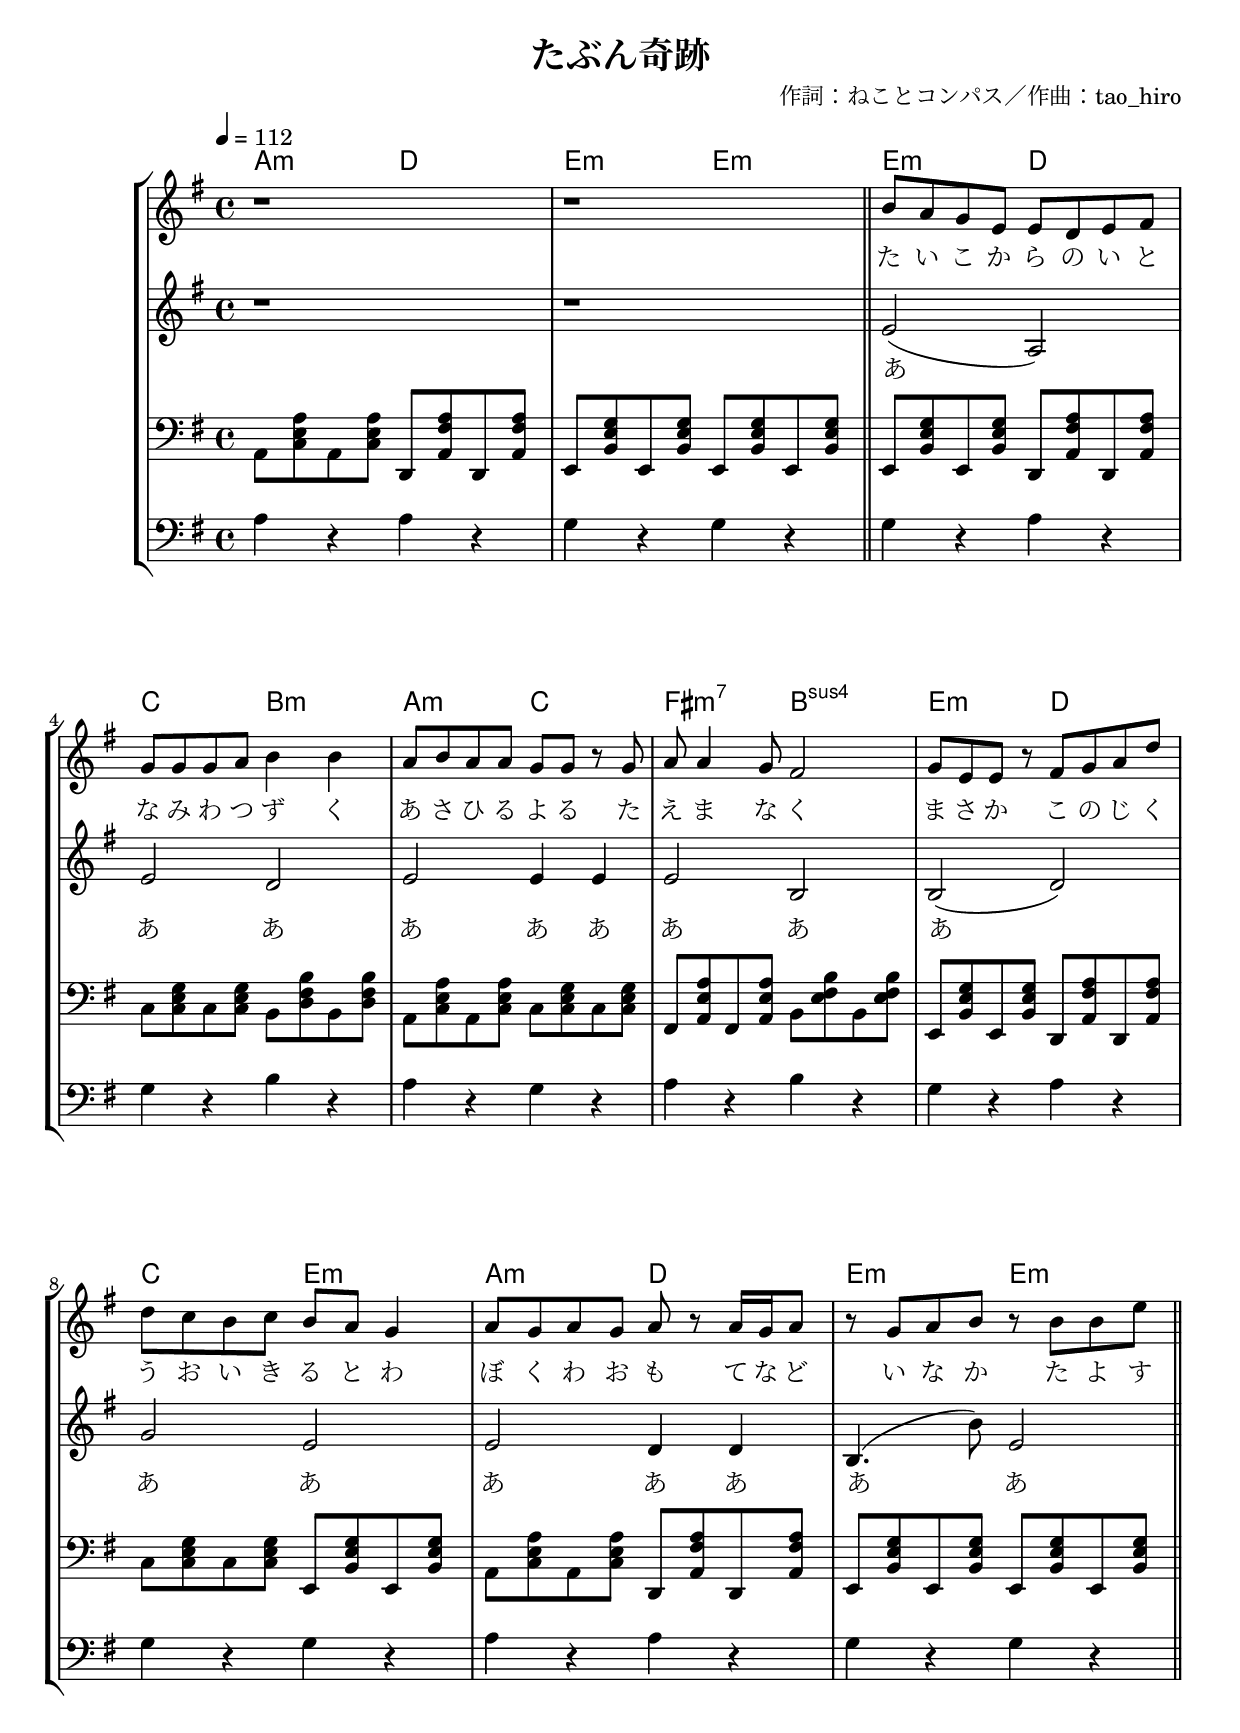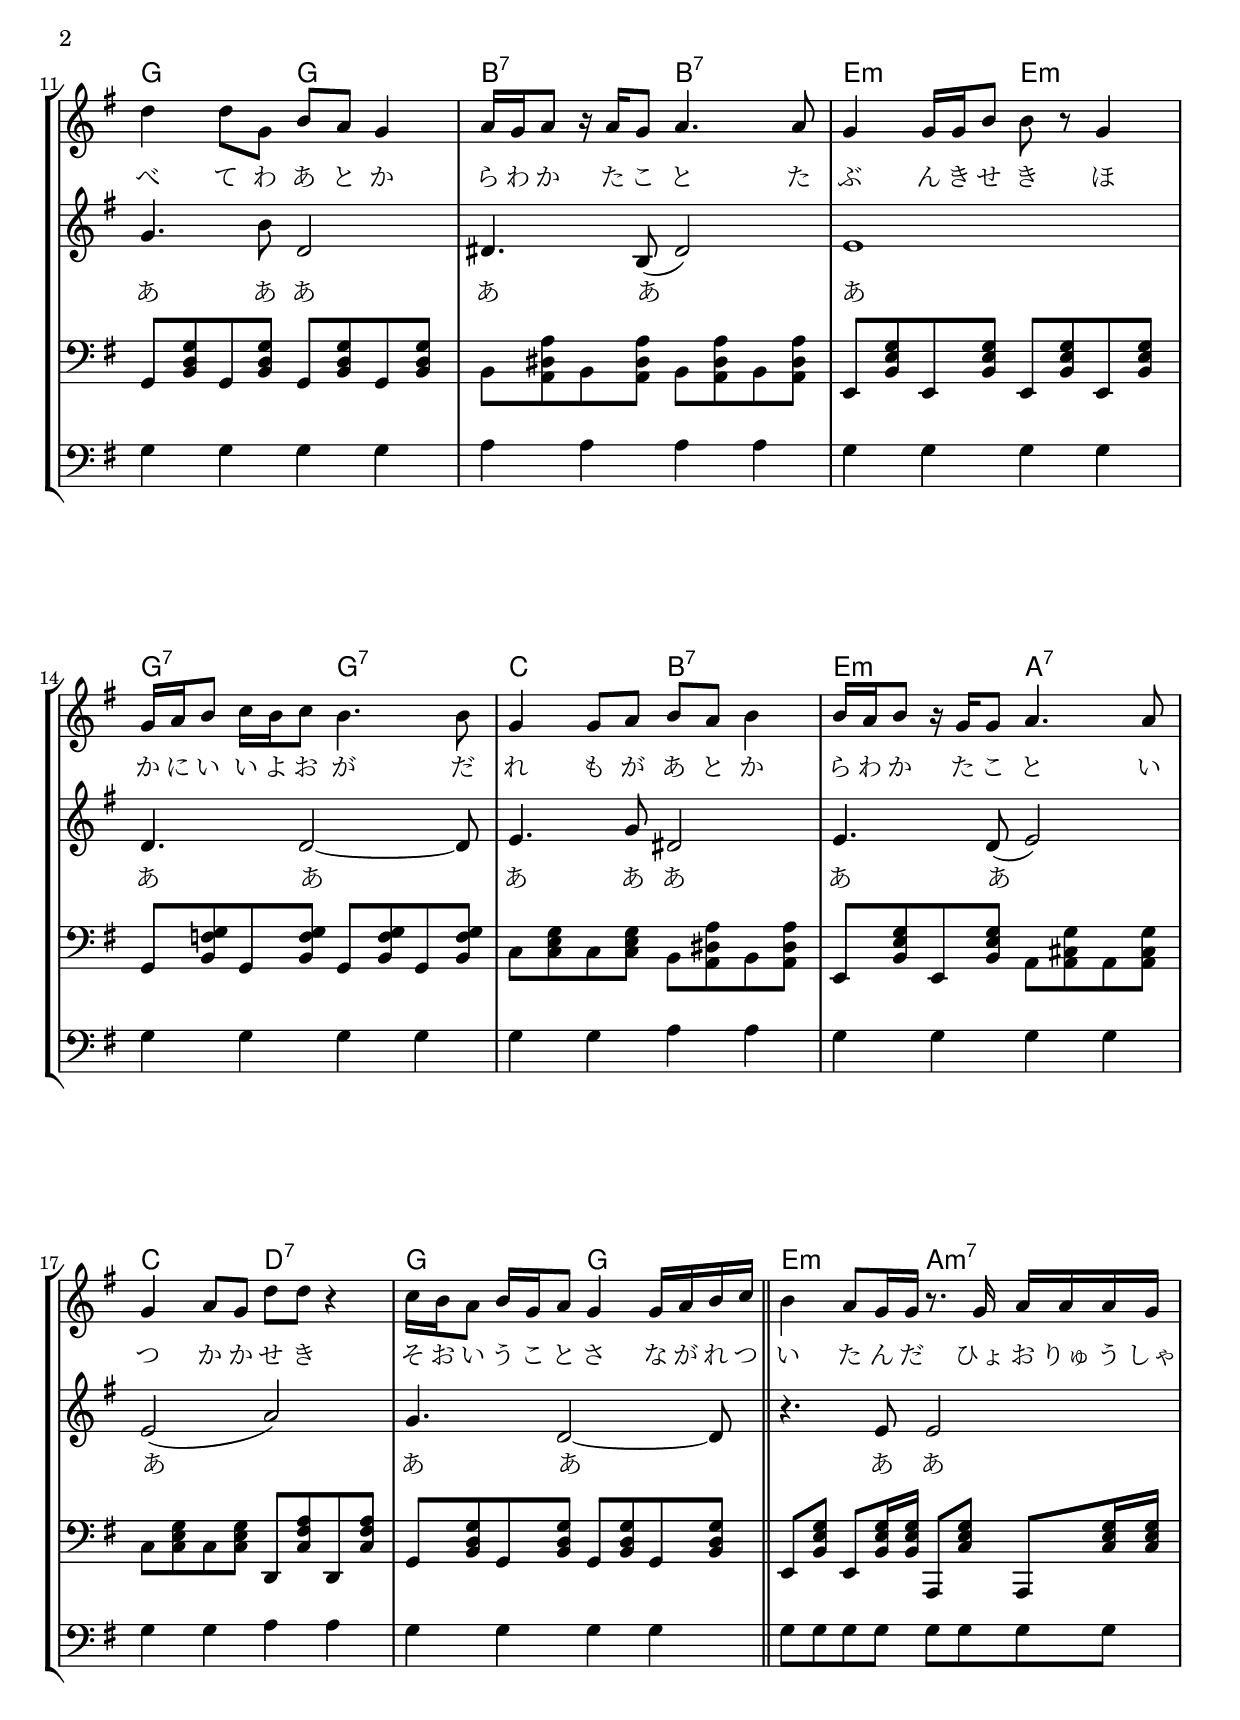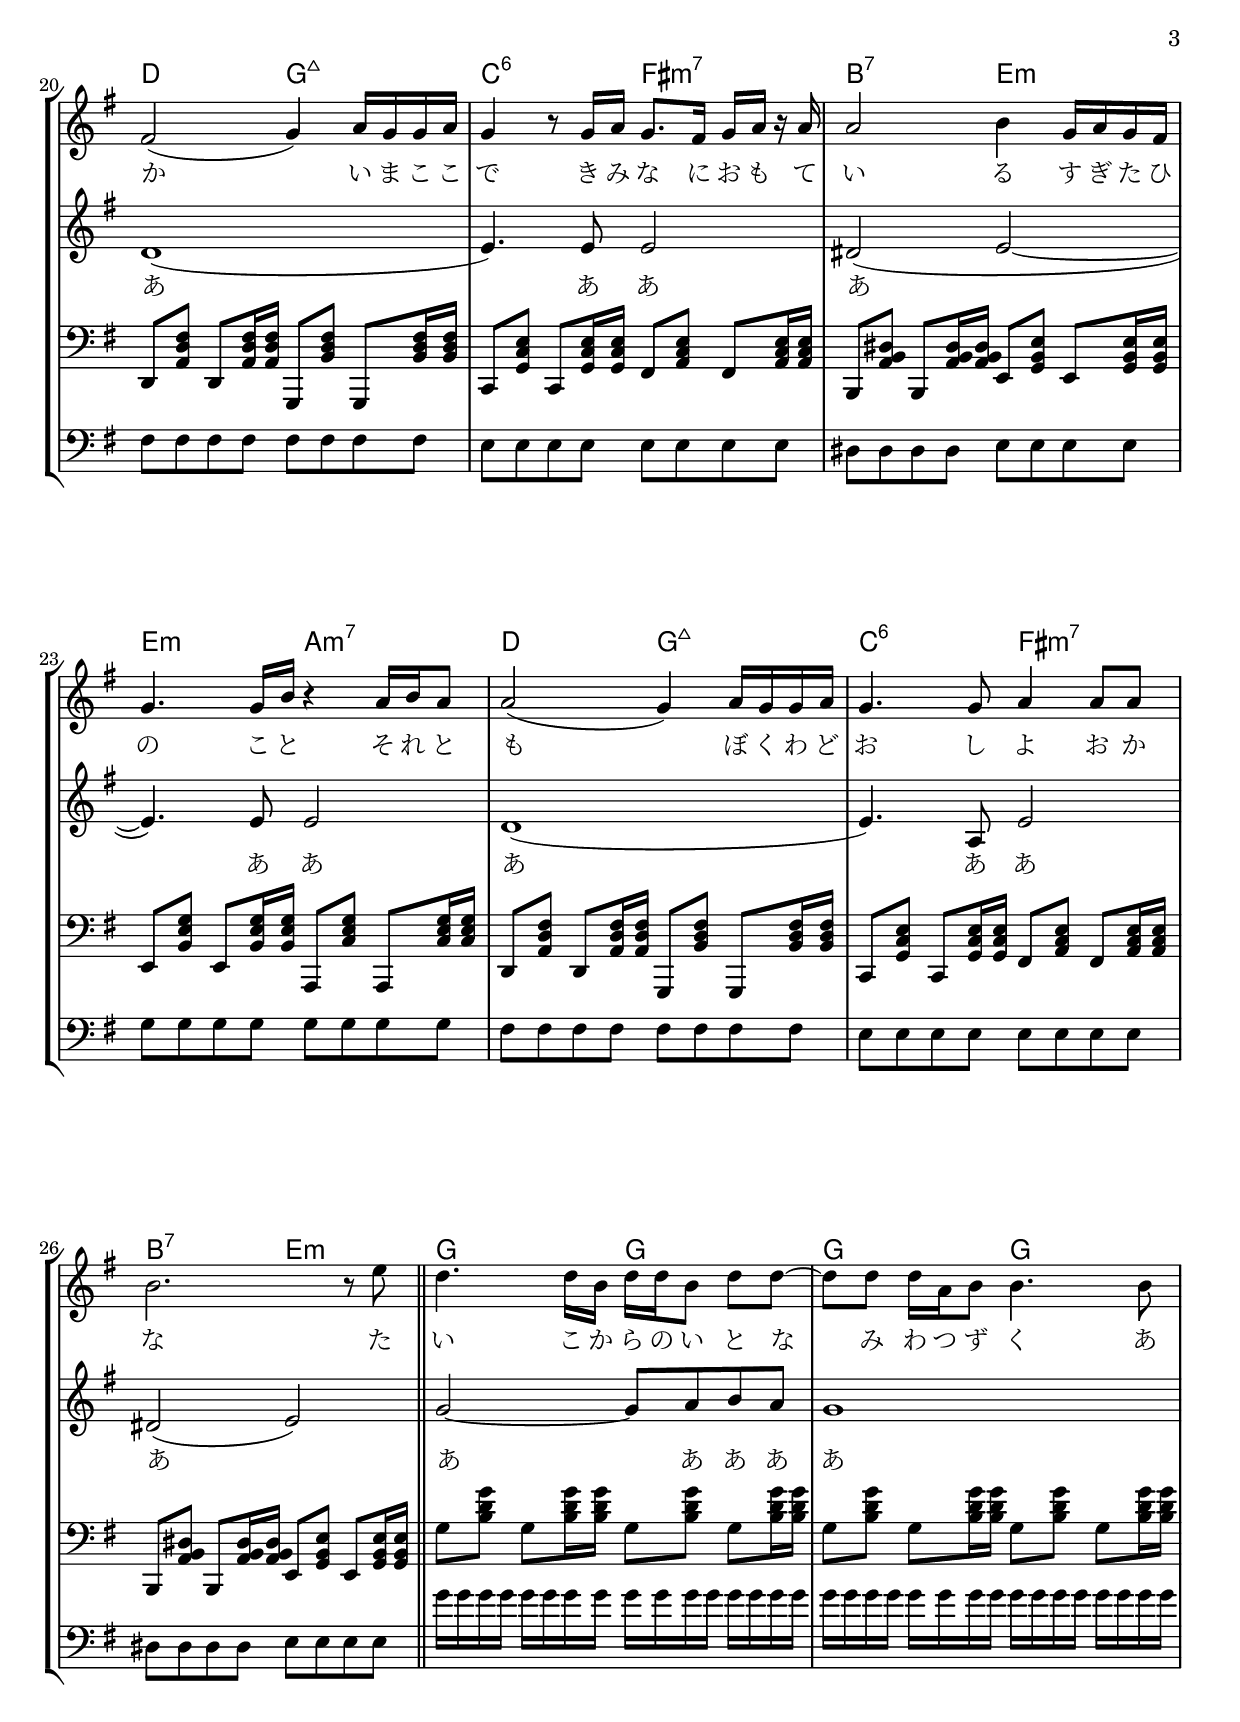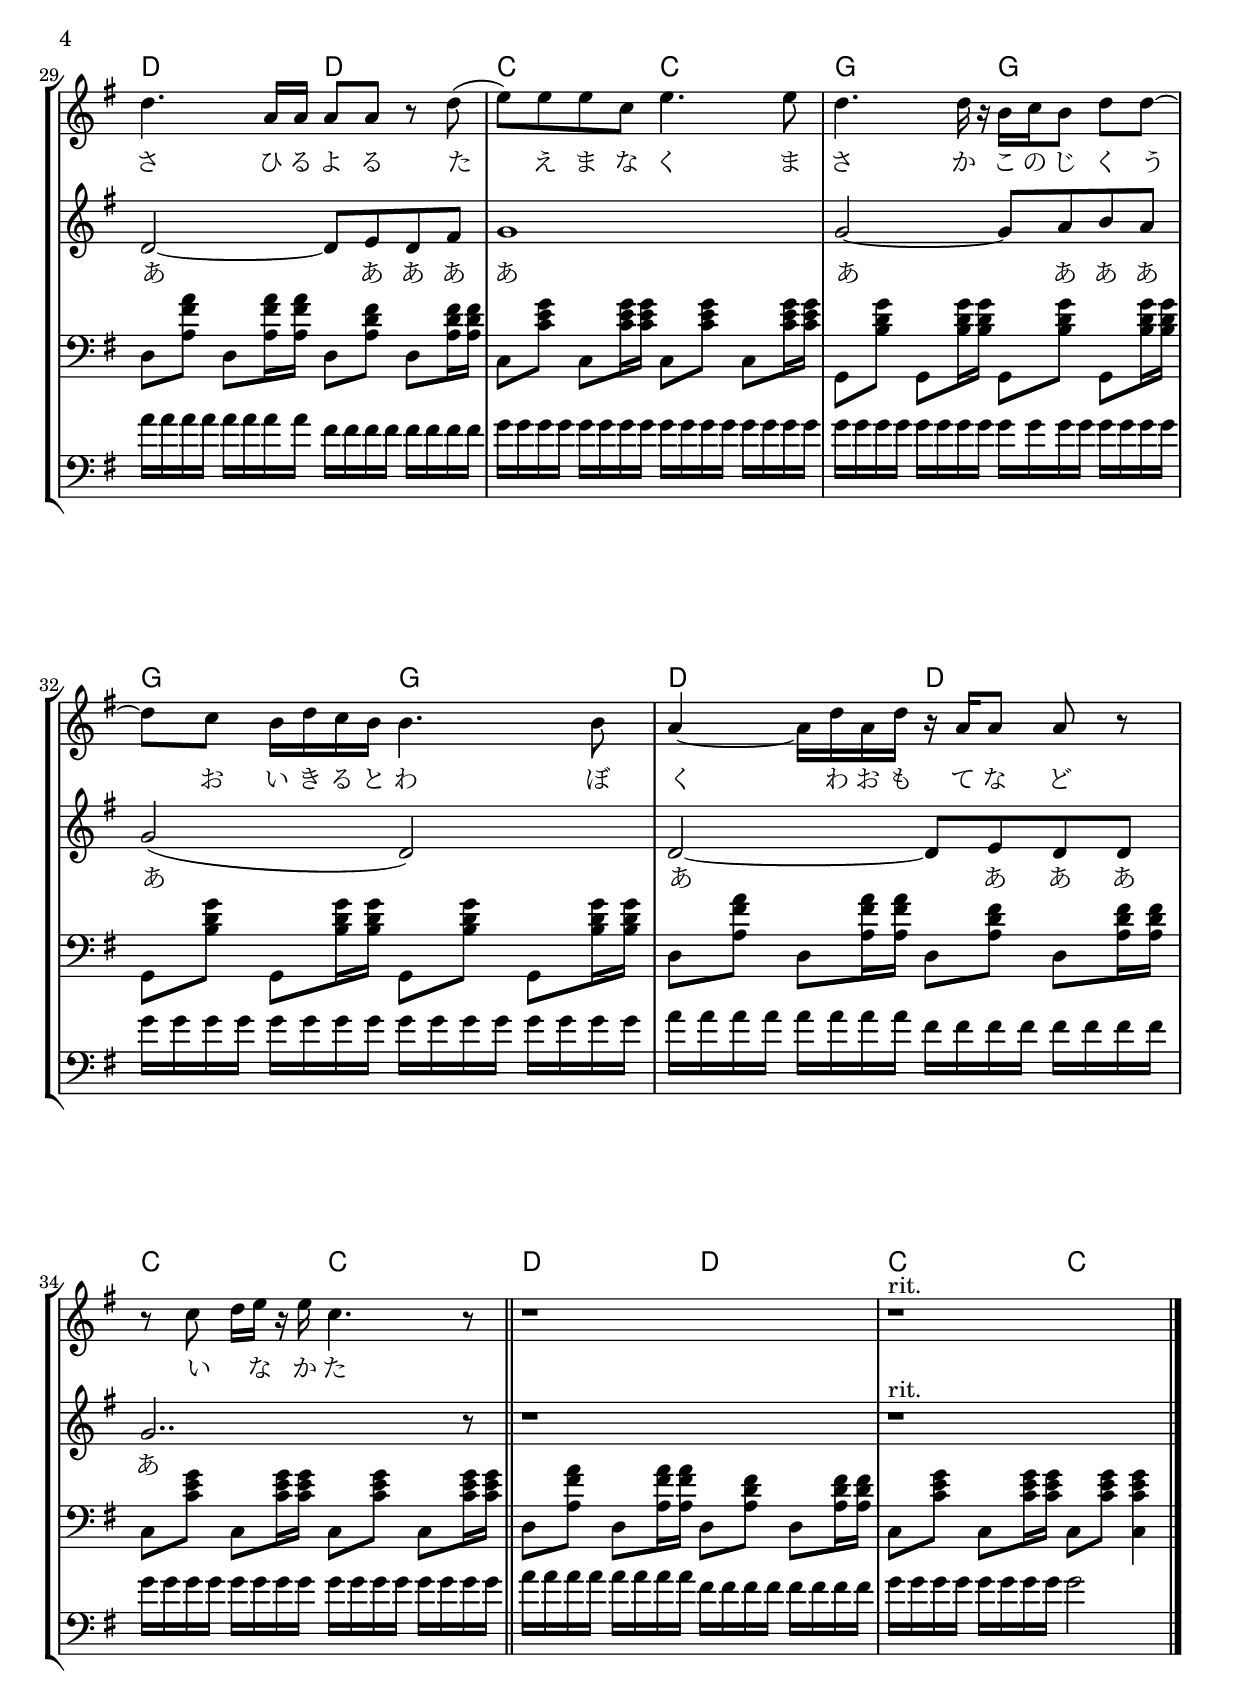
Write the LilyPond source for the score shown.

\version "2.12.1"

\header {
	title = \markup {たぶん奇跡}
	composer = \markup \center-column {作詞：ねことコンパス／作曲：tao_hiro}
}

harmony = \chordmode {
	a2:m d e:m e:m 

	e:m d c b:m a:m c fis:min7 b:sus4 e:m d c e:m a:m d e:m e:m 

	g g b:7 b:7 e:m e:m g:7 g:7 c b:7 e:m a:7 c d:7 g g 

	e:m a:min7 d g:maj7 c:6 fis:m7 b:7 e:m e:m a:min7 d g:maj7 c:6 fis:m7 b:7 e:m 

	g g g g d d c c g g g g d d c c 

	d d c c 
}

melody = {
	\key g \major
	\tempo 4 = 112
	r1 | r1   
	\set Staff.midiInstrument = #"mmi0.34"
	b'8  a'8  g'8  e'8  e'8  d'8  e'8  fis'8 
	g'8  g'8  g'8  a'8  b'4  b'4 
	a'8  b'8  a'8  a'8  g'8  g'8  r8  g'8 
	a'8  a'4  g'8  fis'2 
	g'8  e'8  e'8  r8  fis'8  g'8  a'8  d''8 
	d''8  c''8  b'8  c''8  b'8  a'8  g'4 
	a'8  g'8  a'8  g'8  a'8  r8  a'16  g'16  a'8 
	r8  g'8  a'8  b'8  r8  b'8  b'8  	\set Staff.midiInstrument = #"mmi0.34"
	e''8 
	d''4  d''8  g'8  b'8  a'8  g'4 
	a'16  g'16  a'8  r16  a'16  g'8  a'4.  a'8 
	g'4  g'16  g'16  b'8  b'8  r8  g'4 
	g'16  a'16  b'8  c''16  b'16  c''8  b'4.  b'8 
	g'4  g'8  a'8  b'8  a'8  b'4 
	b'16  a'16  b'8  r16  g'16  g'8  a'4.  a'8 
	g'4  a'8  g'8  d''8  d''8  r4 
	c''16  b'16  a'8  b'16  g'16  a'8  g'4  	\set Staff.midiInstrument = #"mmi0.34"
	g'16  a'16  b'16  c''16 
	b'4  a'8  g'16  g'16  r8.  g'16  a'16  a'16  a'16  g'16 
	fis'2  (g'4)  a'16  g'16  g'16  a'16 
	g'4  r8  g'16  a'16  g'8.  fis'16  g'16  a'16  r16  a'16 
	a'2  b'4  g'16  a'16  g'16  fis'16 
	g'4.  g'16  b'16  r4  a'16  b'16  a'8 
	a'2  (g'4)  a'16  g'16  g'16  a'16 
	g'4.  g'8  a'4  a'8  a'8 
	b'2.  	r8 	\set Staff.midiInstrument = #"mmi0.34"
	e''8 
	d''4.  d''16  b'16  d''16  d''16  b'8  d''8  d''8~ 
	d''8  d''8  d''16  a'16  b'8  b'4.  b'8 
	d''4.  a'16  a'16  a'8  a'8  r8  d''8 
	(e''8)  e''8  e''8  c''8  e''4.  e''8 
	d''4.  d''16  r16  b'16  c''16  b'8  d''8  d''8~ 
	d''8  c''8  b'16  d''16  c''16  b'16  b'4.  b'8 
	a'4~a'16  d''16  a'16  d''16  r16  a'16  a'8  a'8  r8~ 
	r8  c''8  d''16  e''16  r16  e''16  c''4.  	r8 	r1 | r1^"rit." \bar "|."
}

words = \lyricmode {
	
	た  い  こ  か  ら  の  い  と  な  み  わ  つ  ず  く  あ  さ  ひ  る  よ  る  た  え  ま  な  く  ま  さ  か  こ  の  じ  く  う  お  い  き  る  と  わ  ぼ  く  わ  お  も  て  な  ど  い  な  か  た  よ  
	す  べ  て  わ  あ  と  か  ら  わ  か  た  こ  と  た  ぶ  ん  き  せ  き  ほ  か  に  い  い  よ  お  が  だ  れ  も  が  あ  と  か  ら  わ  か  た  こ  と  い  つ  か  か  せ  き  そ  お  い  う  こ  と  さ  
	な  が  れ  つ  い  た  ん  だ  ひょ  お  りゅ  う  しゃ  か  い  ま  こ  こ  で  き  み  な  に  お  も  て  い  る  す  ぎ  た  ひ  の  こ  と  そ  れ  と  も  ぼ  く  わ  ど  お  し  よ  お  か  な  
	た  い  こ  か  ら  の  い  と  な  み  わ  つ  ず  く  あ  さ  ひ  る  よ  る  た  え  ま  な  く  ま  さ  か  こ  の  じ  く  う  お  い  き  る  と  わ  ぼ  く  わ  お  も  て  な  ど  い  な  か  た  よ  
	
}

secondmelody = {
	\key g \major
	\tempo 4 = 112
	r1 | r1   
	\set Staff.midiInstrument = #"Music box"
	e'2  (a2) 
	e'2  d'2 
	e'2  e'4  e'4 
	e'2  b2 
	b2  (d'2) 
	g'2  e'2 
	e'2  d'4  d'4 
	b4.  (b'8)  e'2
	\set Staff.midiInstrument = #"Music box"
	 g'4.  b'8  d'2 
	dis'4.  b8  (dis'2) 
	e'1 
	d'4.  d'2~d'8 
	e'4.  g'8  dis'2 
	e'4.  d'8  (e'2) 
	e'2  (a'2) 
	g'4.  d'2~d'8
	\set Staff.midiInstrument = #"Music box"
	r4. e'8  e'2 
	d'1 
	(e'4.)  e'8  e'2 
	dis'2  (e'2~ 
	e'4.)  e'8  e'2 
	d'1 
	(e'4.)  a8  e'2 
	dis'2  (e'2)
	\set Staff.midiInstrument = #"Music box"
	 g'2~g'8  a'8  b'8  a'8 
	g'1 
	d'2~d'8  e'8  d'8  fis'8 
	g'1 
	g'2~g'8  a'8  b'8  a'8 
	g'2  (d'2) 
	d'2~d'8  e'8  d'8  d'8 
	g'2..  	r8 	r1 | r1^"rit." \bar "|."
}

secondwords = \lyricmode {
	
	あ  あ  あ  あ  あ  あ  あ  あ  あ  あ  あ  あ  あ  あ  あ  あ  
	あ  あ  あ  あ  あ  あ  あ  あ  あ  あ  あ  あ  あ  あ  あ  あ  
	あ  あ  あ  あ  あ  あ  あ  あ  あ  あ  あ  あ  
	あ  あ  あ  あ  あ  あ  あ  あ  あ  あ  あ  あ  あ  あ  あ  あ  あ  あ  あ  あ  
	
}

tempochange = {
	\tempo 4 = 112
	r1 | r1 \bar "||"
	\tempo 4 = 112
	r1 | r1 | r1 | r1 | r1 | r1 | r1 | r1 \bar "||"
	\tempo 4 = 112
	r1 | r1 | r1 | r1 | r1 | r1 | r1 | r1 \bar "||"
	\tempo 4 = 112
	r1 | r1 | r1 | r1 | r1 | r1 | r1 | r1 \bar "||"
	\tempo 4 = 112
	r1 | r1 | r1 | r1 | r1 | r1 | r1 | r1 \bar "||"
	\tempo 4 = 112
	r1 | \tempo 4 = 84 r2 \tempo 4 = 74 r2 \bar "|."
}

mainacc = {
	\clef bass
	\set Staff.midiInstrument = #"Distorted Guitar"
	\key g \major
	\tempo 4 = 112
	a,8 <c e a> a, <c e a>
	d,8 <a, fis a> d, <a, fis a>
	e,8 <b, e g> e, <b, e g>
	e,8 <b, e g> e, <b, e g>
	\bar "||"

	\set Staff.midiInstrument = #"Distorted Guitar"
	e,8 <b, e g> e, <b, e g>
	d,8 <a, fis a> d, <a, fis a>
	c8 <c e g> c <c e g>
	b,8 <d fis b> b, <d fis b>
	a,8 <c e a> a, <c e a>
	c8 <c e g> c <c e g>
	fis,8 <a, e a> fis, <a, e a>
	b,8 <e fis b> b, <e fis b>
	e,8 <b, e g> e, <b, e g>
	d,8 <a, fis a> d, <a, fis a>
	c8 <c e g> c <c e g>
	e,8 <b, e g> e, <b, e g>
	a,8 <c e a> a, <c e a>
	d,8 <a, fis a> d, <a, fis a>
	e,8 <b, e g> e, <b, e g>
	e,8 <b, e g> e, <b, e g>
	\bar "||"

	\set Staff.midiInstrument = #"Distorted Guitar"
	g,8 <b, d g> g, <b, d g>
	g,8 <b, d g> g, <b, d g>
	b,8 <a, dis a> b, <a, dis a>
	b,8 <a, dis a> b, <a, dis a>
	e,8 <b, e g> e, <b, e g>
	e,8 <b, e g> e, <b, e g>
	g,8 <b, f g> g, <b, f g>
	g,8 <b, f g> g, <b, f g>
	c8 <c e g> c <c e g>
	b,8 <a, dis a> b, <a, dis a>
	e,8 <b, e g> e, <b, e g>
	a,8 <a, cis g> a, <a, cis g>
	c8 <c e g> c <c e g>
	d,8 <c fis a> d, <c fis a>
	g,8 <b, d g> g, <b, d g>
	g,8 <b, d g> g, <b, d g>
	\bar "||"

	\set Staff.midiInstrument = #"Distorted Guitar"
	e,8 <b, e g> e, <b, e g>16 <b, e g>
	a,,8 <c e g> a,, <c e g>16 <c e g>
	d,8 <a, d fis> d, <a, d fis>16 <a, d fis>
	g,,8 <b, d fis> g,, <b, d fis>16 <b, d fis>
	c,8 <g, c e> c, <g, c e>16 <g, c e>
	fis,8 <a, c e> fis, <a, c e>16 <a, c e>
	b,,8 <a, b, dis> b,, <a, b, dis>16 <a, b, dis>
	e,8 <g, b, e> e, <g, b, e>16 <g, b, e>
	e,8 <b, e g> e, <b, e g>16 <b, e g>
	a,,8 <c e g> a,, <c e g>16 <c e g>
	d,8 <a, d fis> d, <a, d fis>16 <a, d fis>
	g,,8 <b, d fis> g,, <b, d fis>16 <b, d fis>
	c,8 <g, c e> c, <g, c e>16 <g, c e>
	fis,8 <a, c e> fis, <a, c e>16 <a, c e>
	b,,8 <a, b, dis> b,, <a, b, dis>16 <a, b, dis>
	e,8 <g, b, e> e, <g, b, e>16 <g, b, e>
	\bar "||"

	\set Staff.midiInstrument = #"Distorted Guitar"
	g8 <b d' g'> g <b d' g'>16 <b d' g'>
	g8 <b d' g'> g <b d' g'>16 <b d' g'>
	g8 <b d' g'> g <b d' g'>16 <b d' g'>
	g8 <b d' g'> g <b d' g'>16 <b d' g'>
	d8 <a fis' a'> d <a fis' a'>16 <a fis' a'>
	d8 <a d' fis'> d <a d' fis'>16 <a d' fis'>
	c8 <c' e' g'> c <c' e' g'>16 <c' e' g'>
	c8 <c' e' g'> c <c' e' g'>16 <c' e' g'>
	g,8 <b d' g'> g, <b d' g'>16 <b d' g'>
	g,8 <b d' g'> g, <b d' g'>16 <b d' g'>
	g,8 <b d' g'> g, <b d' g'>16 <b d' g'>
	g,8 <b d' g'> g, <b d' g'>16 <b d' g'>
	d8 <a fis' a'> d <a fis' a'>16 <a fis' a'>
	d8 <a d' fis'> d <a d' fis'>16 <a d' fis'>
	c8 <c' e' g'> c <c' e' g'>16 <c' e' g'>
	c8 <c' e' g'> c <c' e' g'>16 <c' e' g'>
	\bar "||"

	\set Staff.midiInstrument = #"Distorted Guitar"
	d8 <a fis' a'> d <a fis' a'>16 <a fis' a'>
	d8 <a d' fis'> d <a d' fis'>16 <a d' fis'>
	c8 <c' e' g'> c <c' e' g'>16 <c' e' g'>
	c8 <c' e' g'>8 <c c' e' g'>4
	\bar "|."
}

subacc = {
	\clef bass
	\set Staff.midiInstrument = #"Choir Aahs"
	\key g \major
	\tempo 4 = 112
	a4 r4
	a4 r4
	g4 r4
	g4 r4
	\bar "||"

	\set Staff.midiInstrument = #"Choir Aahs"
	g4 r4
	a4 r4
	g4 r4
	b4 r4
	a4 r4
	g4 r4
	a4 r4
	b4 r4
	g4 r4
	a4 r4
	g4 r4
	g4 r4
	a4 r4
	a4 r4
	g4 r4
	g4 r4
	\bar "||"

	\set Staff.midiInstrument = #"Choir Aahs"
	g4 g4
	g4 g4
	a4 a4
	a4 a4
	g4 g4
	g4 g4
	g4 g4
	g4 g4
	g4 g4
	a4 a4
	g4 g4
	g4 g4
	g4 g4
	a4 a4
	g4 g4
	g4 g4
	\bar "||"

	\set Staff.midiInstrument = #"Choir Aahs"
	g8 g8 g8 g8
	g8 g8 g8 g8
	fis8 fis8 fis8 fis8
	fis8 fis8 fis8 fis8
	e8 e8 e8 e8
	e8 e8 e8 e8
	dis8 dis8 dis8 dis8
	e8 e8 e8 e8
	g8 g8 g8 g8
	g8 g8 g8 g8
	fis8 fis8 fis8 fis8
	fis8 fis8 fis8 fis8
	e8 e8 e8 e8
	e8 e8 e8 e8
	dis8 dis8 dis8 dis8
	e8 e8 e8 e8
	\bar "||"

	\set Staff.midiInstrument = #"Choir Aahs"
	g'16 g'16 g'16 g'16 g'16 g'16 g'16 g'16
	g'16 g'16 g'16 g'16 g'16 g'16 g'16 g'16
	g'16 g'16 g'16 g'16 g'16 g'16 g'16 g'16
	g'16 g'16 g'16 g'16 g'16 g'16 g'16 g'16
	a'16 a'16 a'16 a'16 a'16 a'16 a'16 a'16
	fis'16 fis'16 fis'16 fis'16 fis'16 fis'16 fis'16 fis'16
	g'16 g'16 g'16 g'16 g'16 g'16 g'16 g'16
	g'16 g'16 g'16 g'16 g'16 g'16 g'16 g'16
	g'16 g'16 g'16 g'16 g'16 g'16 g'16 g'16
	g'16 g'16 g'16 g'16 g'16 g'16 g'16 g'16
	g'16 g'16 g'16 g'16 g'16 g'16 g'16 g'16
	g'16 g'16 g'16 g'16 g'16 g'16 g'16 g'16
	a'16 a'16 a'16 a'16 a'16 a'16 a'16 a'16
	fis'16 fis'16 fis'16 fis'16 fis'16 fis'16 fis'16 fis'16
	g'16 g'16 g'16 g'16 g'16 g'16 g'16 g'16
	g'16 g'16 g'16 g'16 g'16 g'16 g'16 g'16
	\bar "||"

	\set Staff.midiInstrument = #"Choir Aahs"
	a'16 a'16 a'16 a'16 a'16 a'16 a'16 a'16
	fis'16 fis'16 fis'16 fis'16 fis'16 fis'16 fis'16 fis'16
	g'16 g'16 g'16 g'16 g'16 g'16 g'16 g'16
	g'2
	\bar "|."
}

percA = {
	\drummode {
	\times 16/12{ hh8. hh8. hh8. hh8. } |\times 16/12{ r8. hh4 hh8 hh8. } \bar "||"
	\times 16/12{ hh8. hh8. hh8. hh8. } |\times 16/12{ hh8. hh8. hh8. hh8. } |\times 16/12{ hh8. hh8. hh8. hh8. } |\times 16/12{ hh8. hh8. hh8. hh8. } |\times 16/12{ hh8. hh8. hh8. hh8. } |\times 16/12{ hh8. hh8. hh8. hh8. } |\times 16/12{ hh8. hh8. hh8. hh8. } |\times 16/12{ r8. hh4 hh8 hh8. } \bar "||"
	\times 16/12{ r8 hh8. hh8. hh8. hh16 } |\times 16/12{ r8 hh8. hh16 hh4 r16 hh16 } |\times 16/12{ r8 hh8. hh8. hh8. hh16 } |\times 16/12{ hh4. hh8 hh8 hh8 } |\times 16/12{ r8 hh8. hh8. hh8. hh16 } |\times 16/12{ r8 hh8. hh16 hh4 r16 hh16 } |\times 16/12{ r8 hh8. hh8. hh8. hh16 } |\times 16/24{ hh4. hh1 r8 } \bar "||"
	r2. hho4  |r1  |r2. hho4  |r1  |r2. hho4  |r1  |r2. hho4  |r1  \bar "||"
	r8 hho8 hho8 hho8 hho8 hho8 hho8 hho8  |hho8 hho8 hho8 hho8 hho8 hho8 hho8 hho8  |r8 hho8 hho8 hho8 hho8 hho8 hho8 hho8  |hho8 hho8 hho8 hho8 hho2  |r8 hho8 hho8 hho8 hho8 hho8 hho8 hho8  |hho8 hho8 hho8 hho8 hho8 hho8 hho8 hho8  |r8 hho8 hho8 hho8 hho8 hho8 hho8 hho8  |hho8 hho8 hho2.  \bar "||"
	r8 hho8 hho8 hho8 hho8 hho8 hho8 hho8  |hho8 hho8 hho2.  \bar "|."
	}
}

percB = {
	\drummode {
	\times 16/12{ r8. sn4. sn8. } |\times 16/12{ sn16 sn4 r16 sn8 sn4 } \bar "||"
	\times 16/12{ r8. sn4. sn8. } |\times 16/12{ r8. sn4. sn8 sn16 } |\times 16/12{ r8. sn4. sn8. } |\times 16/12{ r8. sn4. sn8 sn16 } |\times 16/12{ r8. sn4. sn8. } |\times 16/12{ r8. sn4. sn8 sn16 } |\times 16/12{ r8. sn4. sn8. } |\times 16/12{ sn16 sn4 r16 sn8 sn4 } \bar "||"
	\times 16/12{ r2. } |\times 16/12{ r4. sn8. sn16 sn8 } |\times 16/12{ r2. } |\times 16/12{ r4 r16 sn16 sn8 sn8 sn8 } |\times 16/12{ r2. } |\times 16/12{ r4. sn8. sn16 sn8 } |\times 16/12{ r2. } |\times 16/24{ r8 sn8 sn4 sn16 sn16 sn4 sn2 r8 } \bar "||"
	r4 hh4 hh2  |hh4 hh4 hh4 hh4  |hh4 hh4 hh4 r16 hh8.  |hh4 hh4 hh4 hh4  |r4 hh4 hh2  |hh4 hh4 hh4 hh4  |hh4 hh4 hh4 r16 hh8.  |r4 hh4. r16 hh8 hh8 hh16  \bar "||"
	r8 sn4 sn4 sn4 sn8  |r8 sn4 sn4 sn4 sn8  |r8 sn4 sn4 sn4 sn8  |r8 sn4 sn8 sn8 sn16 sn4 r16  |r8 sn4 sn4 sn4 sn8  |r8 sn4 sn4 sn4 sn8  |r8 sn4 sn4 sn4 sn8  |r8 sn8. sn16 sn8 sn16 sn16 sn16 sn8. sn8  \bar "||"
	r8 sn4 sn4 sn4 sn8  |r8 sn8. sn16 sn8 sn16 sn16 sn16 sn8. sn8  \bar "|."
	}
}

percC = {
	\drummode {
	\times 16/12{ bd4 r16 bd16 bd4. } |\times 16/12{ r8 bd16 bd8 bd16 bd8 bd16 bd8 bd16 } \bar "||"
	\times 16/12{ bd4 r16 bd16 bd4. } |\times 16/12{ bd4 r16 bd16 bd4. } |\times 16/12{ bd4 r16 bd16 bd4. } |\times 16/12{ bd4 r16 bd16 bd4. } |\times 16/12{ bd4 r16 bd16 bd4. } |\times 16/12{ bd4 r16 bd16 bd4. } |\times 16/12{ bd4 r16 bd16 bd4. } |\times 16/12{ r8 bd16 bd8 bd16 bd8 bd16 bd8 bd16 } \bar "||"
	\times 16/12{ bd4. bd4. } |\times 16/12{ bd4 r16 bd8. bd4 } |\times 16/12{ bd4. bd4. } |\times 16/12{ bd8 bd16 bd4 bd8 bd8. } |\times 16/12{ bd4. bd4. } |\times 16/12{ bd4 r16 bd8. bd4 } |\times 16/12{ bd4. bd4. } |\times 16/24{ bd4. bd4. bd4 bd4. bd8 } \bar "||"
	r16 hhp8 hhp8 hhp8 hhp8 hhp8 hhp8 hhp8 hhp16  |r16 hhp8 hhp8 hhp8 hhp8 hhp8 hhp8 hhp8 hhp16  |r16 hhp8 hhp8 hhp8 hhp8 hhp8 hhp4 hhp16  |r16 hhp8 hhp8 hhp8 hhp8 hhp8 hhp8 hhp8 hhp16  |r16 hhp8 hhp8 hhp8 hhp8 hhp8 hhp8 hhp8 hhp16  |r16 hhp8 hhp8 hhp8 hhp8 hhp8 hhp8 hhp8 hhp16  |r16 hhp8 hhp8 hhp8 hhp8 hhp8 hhp4 hhp16  |r16 hhp8 hhp8 hhp8 hhp8. hhp8 hhp8 hhp8  \bar "||"
	bd4 bd4 bd8. bd8 bd8.  |bd4 bd4 bd8. bd8 bd8.  |bd4 bd4 bd8. bd8 bd8.  |bd4 bd4 r16 bd4. r16  |bd4 bd4 bd8. bd8 bd8.  |bd4 bd4 bd8. bd8 bd8.  |bd4 bd4 bd8. bd8 bd8.  |bd8 bd8 bd8. bd8. bd8 bd8 bd8  \bar "||"
	bd4 bd4 bd8. bd8 bd8.  |bd8 bd8 bd8. bd8. bd8 bd8 bd8  \bar "|."
	}
}

percD = {
	\drummode {
	\times 16/12{ r8 hhp8. hhp8. hhp8. hhp16 } |\times 16/12{ r4 r16 hhp4 r16 hhp8 } \bar "||"
	\times 16/12{ r8 hhp8. hhp8. hhp8. hhp16 } |\times 16/12{ r8 hhp8. hhp8. hhp8. hhp16 } |\times 16/12{ r8 hhp8. hhp8. hhp8. hhp16 } |\times 16/12{ r8 hhp8. hhp8. hhp8. hhp16 } |\times 16/12{ r8 hhp8. hhp8. hhp8. hhp16 } |\times 16/12{ r8 hhp8. hhp8. hhp8. hhp16 } |\times 16/12{ r8 hhp8. hhp8. hhp8. hhp16 } |\times 16/12{ r4 r16 hhp4 r16 hhp8 } \bar "||"
	\times 16/12{ r8. hho4. hho8. } |\times 16/12{ r8. hho2 r16 } |\times 16/12{ r8. hho4. hho8. } |\times 16/12{ r8. hho2 r16 } |\times 16/12{ r8. hho4. hho8. } |\times 16/12{ r8. hho2 r16 } |\times 16/12{ r8. hho4. hho8. } |\times 16/24{ r1 r2 } \bar "||"
	r8 sn4 sn4 sn4 sn8  |r8 sn4 sn4 sn4 sn8  |r8 sn4 sn4 sn4 sn8  |r8 sn4 sn4 sn4 sn8  |r8 sn4 sn4 sn4 sn8  |r8 sn4 sn4 sn4 sn8  |r8 sn4 sn4 sn4 sn8  |r8 sn4 sn8 sn16 sn8 sn8 sn8 sn16  \bar "||"
	cymc1  |r1  |cymc1  |r1  |cymc1  |r1  |cymc1  |r1  \bar "||"
	cymc1  |r1  \bar "|."
	}
}

percE = {
	\drummode {
	\times 16/12{ r2. } |\times 16/12{ r2 r8. hho16 } \bar "||"
	\times 16/12{ r2. } |r1 |r1 |r1 |\times 16/12{ r2. } |r1 |r1 |\times 16/12{ r2 r8. hho16 } \bar "||"
	\times 16/12{ hhp4. hhp4. } |\times 16/12{ hhp2 hhp4 } |\times 16/12{ hhp4. hhp4. } |\times 16/12{ r8 hhp4 r16 hhp8 hhp8 hhp16 } |\times 16/12{ hhp4. hhp4. } |\times 16/12{ hhp2 hhp4 } |\times 16/12{ hhp4. hhp4. } |\times 16/24{ r4 hhp2 hhp2. } \bar "||"
	bd4 bd4 bd16 bd8 bd16 bd4  |bd4 bd4 bd16 bd8 bd16 bd4  |bd4 bd4 bd16 bd8 bd16 bd4  |bd4 bd4 bd16 bd8 bd16 bd4  |bd4 bd4 bd16 bd8 bd16 bd4  |bd4 bd4 bd16 bd8 bd16 bd4  |bd4 bd4 bd16 bd8 bd16 bd4  |bd4 bd8. bd8 bd8 bd8 bd8 bd16  \bar "||"
	r1 |r1 |r1 |r2. tommh16 tommh8.  |r1 |r1 |r1 |r2. tommh16 tommh8.  \bar "||"
	r1 |r1 \bar "|."
	}
}

percF = {
	\drummode {
	r1 | r1 \bar "||"
	r1 | r1 | r1 | r1 | r1 | r1 | r1 | r1 \bar "||"
	\times 16/12{ r2. } |\times 16/12{ r2 r8. tomml16 } |\times 16/12{ r2. } |\times 16/12{ r2 r8. tomml16 } |\times 16/12{ r2. } |\times 16/12{ r2 r8. tomml16 } |\times 16/12{ r2. } |\times 16/24{ r1 r8 tomml8 tomml4 } \bar "||"
	cymc1  |r1 |r1 |r1 |cymc1  |r1 |r1 |cymc1  \bar "||"
	r1 |r1 |r1 |r2. r8 tomfh16 tomfh16  |r1 |r1 |r1 |r2. r8 tomfh8  \bar "||"
	r1 |r2. r8 tomfh8  \bar "|."
	}
}

percG = {
	\drummode {
	r1 | r1 \bar "||"
	r1 | r1 | r1 | r1 | r1 | r1 | r1 | r1 \bar "||"
	r1 |r1 |r1 |r1 |r1 |r1 |r1 |\times 16/24{ r1 r4. tomfh8 } \bar "||"
	r1 | r1 | r1 | r1 | r1 | r1 | r1 | r1 \bar "||"
	r1 |r1 |r1 |r1 |r1 |r1 |r1 |r2. tomml16 tomml8.  \bar "||"
	r1 |r2. tomml16 tomml8.  \bar "|."
	}
}

\score {
	<<
		\new StaffGroup <<
			\new ChordNames {\harmony}
			\new Voice = "melody" {\melody}
			\new Lyrics \lyricsto "melody" \words
			\new Voice = "secondmelody" {\secondmelody}
			\new Lyrics \lyricsto "secondmelody" \secondwords
			\new Staff = "mainacc" {\mainacc}
			\new Staff = "subacc" {\subacc}
		>>
	>>
	\layout { }
}
